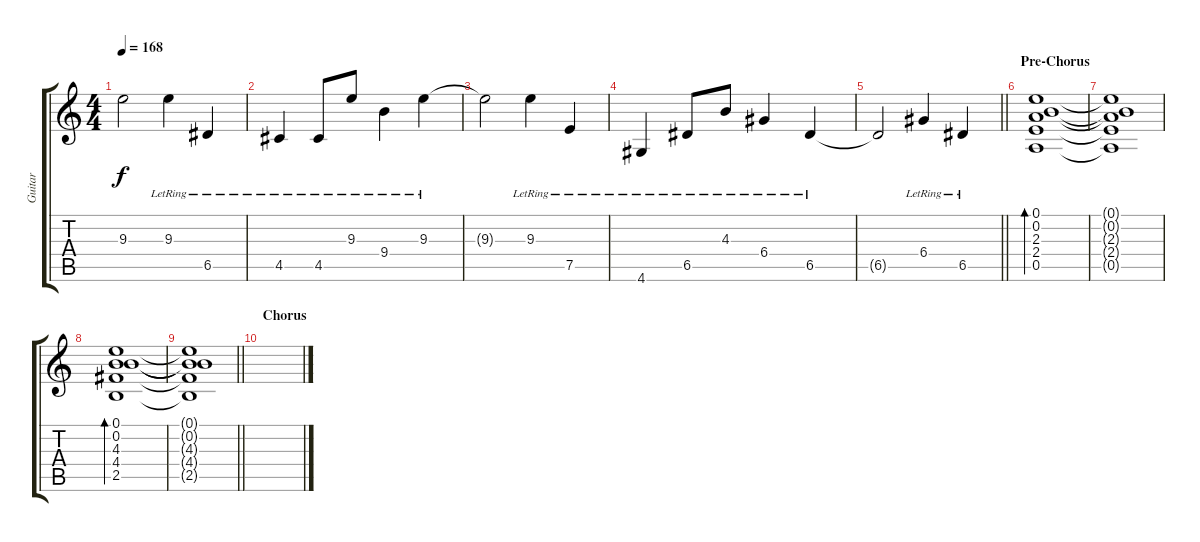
\track ("Guitar" "Guitar") {instrument electricguitarclean}
\staff {score tabs}
\tuning (E4 B3 G3 D3 A2 E2) {hide}
\ts (4 4)
\tempo 168
\clef g2
\ks c
9.3{t}.2{dy f} 9.3{lr}.4 6.5{lr}.4 |
4.5{lr}.4 4.5{lr}.8 9.3{lr}.8 9.4{lr}.4 9.3{lr}.4 |
9.3{t}.2 9.3{lr}.4 7.5{lr}.4 |
4.6{lr}.4 6.5{lr}.8 4.3{lr}.8 6.4{lr}.4 6.5{lr}.4 |
\barLineRight lightlight
6.5{t}.2 6.4{lr}.4 6.5{lr}.4 |
\section ("" "Pre-Chorus")
(0.1 0.2 2.3 2.4 0.5).1{bd 240} |
(0.1{t} 0.2{t} 2.3{t} 2.4{t} 0.5{t}).1 |
(0.1 0.2 4.3 4.4 2.5).1{bd 240} |
\barLineRight lightlight
(0.1{t} 0.2{t} 4.3{t} 4.4{t} 2.5{t}).1 |
\section ("" "Chorus")
